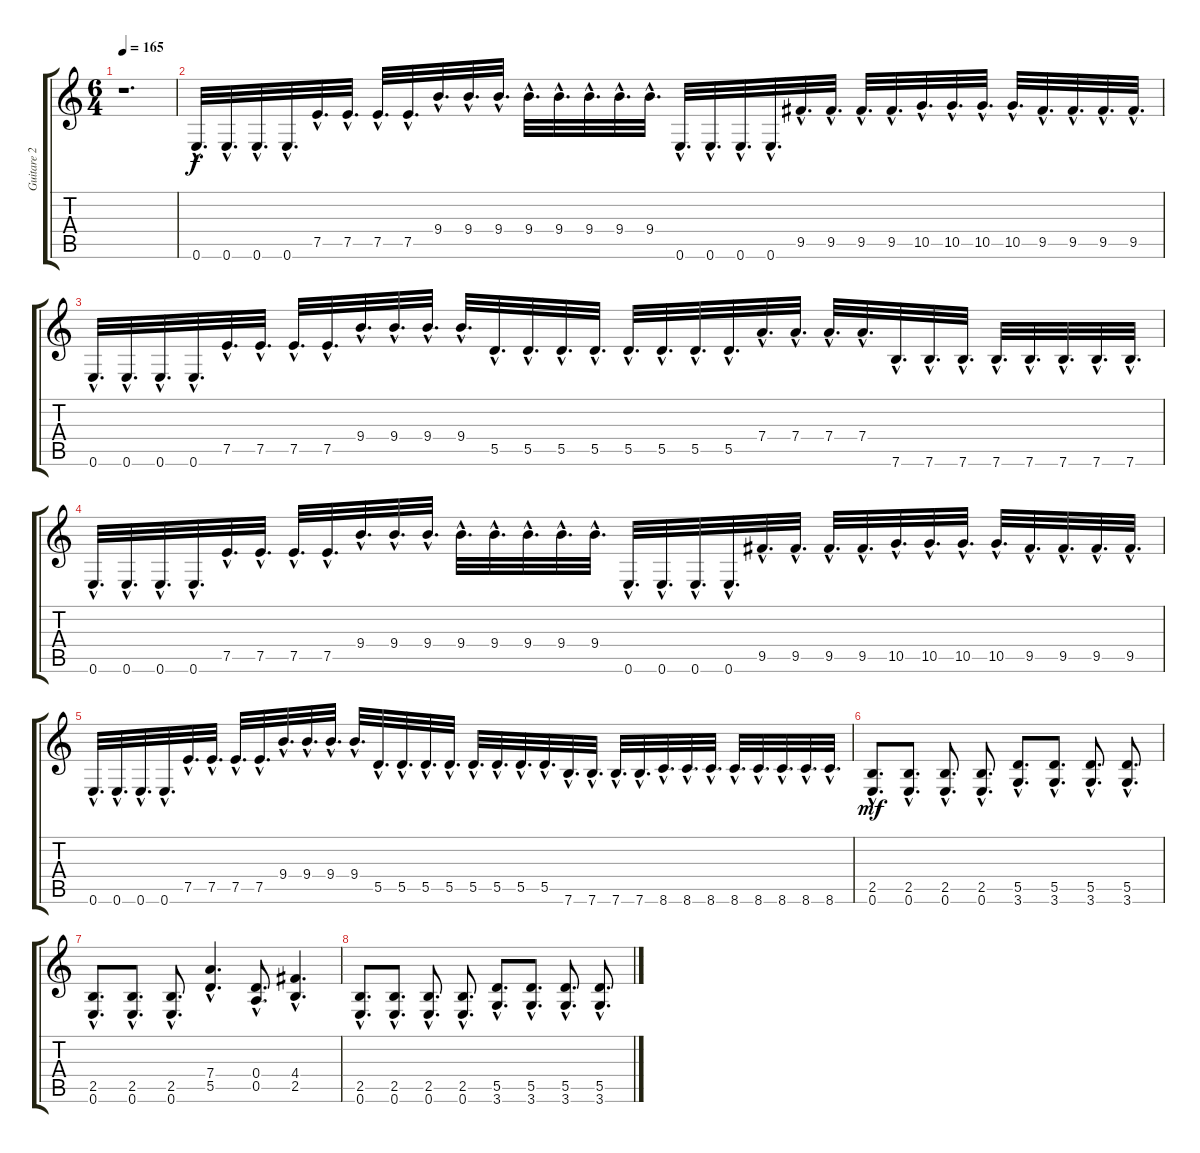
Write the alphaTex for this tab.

\track ("Guitare 2" "Guitare 2") {instrument distortionguitar}
\staff {score tabs}
\tuning (E4 B3 G3 D3 A2 E2) {hide}
\ts (6 4)
\tempo 165
\clef g2
\ks c
r.1{d dy f instrument distortionguitar} |
0.6{hac}.32{d} 0.6{hac}.32{d} 0.6{hac}.32{d} 0.6{hac}.32{d} 7.5{hac}.32{d} 7.5{hac}.32{d} 7.5{hac}.32{d} 7.5{hac}.32{d} 9.4{hac}.32{d} 9.4{hac}.32{d} 9.4{hac}.32{d} 9.4{hac}.32{d} 9.4{hac}.32{d} 9.4{hac}.32{d} 9.4{hac}.32{d} 9.4{hac}.32{d} 0.6{hac}.32{d} 0.6{hac}.32{d} 0.6{hac}.32{d} 0.6{hac}.32{d} 9.5{hac}.32{d} 9.5{hac}.32{d} 9.5{hac}.32{d} 9.5{hac}.32{d} 10.5{hac}.32{d} 10.5{hac}.32{d} 10.5{hac}.32{d} 10.5{hac}.32{d} 9.5{hac}.32{d} 9.5{hac}.32{d} 9.5{hac}.32{d} 9.5{hac}.32{d} |
0.6{hac}.32{d} 0.6{hac}.32{d} 0.6{hac}.32{d} 0.6{hac}.32{d} 7.5{hac}.32{d} 7.5{hac}.32{d} 7.5{hac}.32{d} 7.5{hac}.32{d} 9.4{hac}.32{d} 9.4{hac}.32{d} 9.4{hac}.32{d} 9.4{hac}.32{d} 5.5{hac}.32{d} 5.5{hac}.32{d} 5.5{hac}.32{d} 5.5{hac}.32{d} 5.5{hac}.32{d} 5.5{hac}.32{d} 5.5{hac}.32{d} 5.5{hac}.32{d} 7.4{hac}.32{d} 7.4{hac}.32{d} 7.4{hac}.32{d} 7.4{hac}.32{d} 7.6{hac}.32{d} 7.6{hac}.32{d} 7.6{hac}.32{d} 7.6{hac}.32{d} 7.6{hac}.32{d} 7.6{hac}.32{d} 7.6{hac}.32{d} 7.6{hac}.32{d} |
0.6{hac}.32{d} 0.6{hac}.32{d} 0.6{hac}.32{d} 0.6{hac}.32{d} 7.5{hac}.32{d} 7.5{hac}.32{d} 7.5{hac}.32{d} 7.5{hac}.32{d} 9.4{hac}.32{d} 9.4{hac}.32{d} 9.4{hac}.32{d} 9.4{hac}.32{d} 9.4{hac}.32{d} 9.4{hac}.32{d} 9.4{hac}.32{d} 9.4{hac}.32{d} 0.6{hac}.32{d} 0.6{hac}.32{d} 0.6{hac}.32{d} 0.6{hac}.32{d} 9.5{hac}.32{d} 9.5{hac}.32{d} 9.5{hac}.32{d} 9.5{hac}.32{d} 10.5{hac}.32{d} 10.5{hac}.32{d} 10.5{hac}.32{d} 10.5{hac}.32{d} 9.5{hac}.32{d} 9.5{hac}.32{d} 9.5{hac}.32{d} 9.5{hac}.32{d} |
0.6{hac}.32{d} 0.6{hac}.32{d} 0.6{hac}.32{d} 0.6{hac}.32{d} 7.5{hac}.32{d} 7.5{hac}.32{d} 7.5{hac}.32{d} 7.5{hac}.32{d} 9.4{hac}.32{d} 9.4{hac}.32{d} 9.4{hac}.32{d} 9.4{hac}.32{d} 5.5{hac}.32{d} 5.5{hac}.32{d} 5.5{hac}.32{d} 5.5{hac}.32{d} 5.5{hac}.32{d} 5.5{hac}.32{d} 5.5{hac}.32{d} 5.5{hac}.32{d} 7.6{hac}.32{d} 7.6{hac}.32{d} 7.6{hac}.32{d} 7.6{hac}.32{d} 8.6{hac}.32{d} 8.6{hac}.32{d} 8.6{hac}.32{d} 8.6{hac}.32{d} 8.6{hac}.32{d} 8.6{hac}.32{d} 8.6{hac}.32{d} 8.6{hac}.32{d} |
(2.5{hac} 0.6{hac}).8{d dy mf} (2.5{hac} 0.6{hac}).8{d} (2.5{hac} 0.6{hac}).8{d} (2.5{hac} 0.6{hac}).8{d} (5.5{hac} 3.6{hac}).8{d} (5.5{hac} 3.6{hac}).8{d} (5.5{hac} 3.6{hac}).8{d} (5.5{hac} 3.6{hac}).8{d} |
(2.5{hac} 0.6{hac}).8{d} (2.5{hac} 0.6{hac}).8{d} (2.5{hac} 0.6{hac}).8{d} (7.4{hac} 5.5{hac}).4{d} (0.4{hac} 0.5{hac}).8{d} (4.4{hac} 2.5{hac}).4{d} |
(2.5{hac} 0.6{hac}).8{d} (2.5{hac} 0.6{hac}).8{d} (2.5{hac} 0.6{hac}).8{d} (2.5{hac} 0.6{hac}).8{d} (5.5{hac} 3.6{hac}).8{d} (5.5{hac} 3.6{hac}).8{d} (5.5{hac} 3.6{hac}).8{d} (5.5{hac} 3.6{hac}).8{d}
